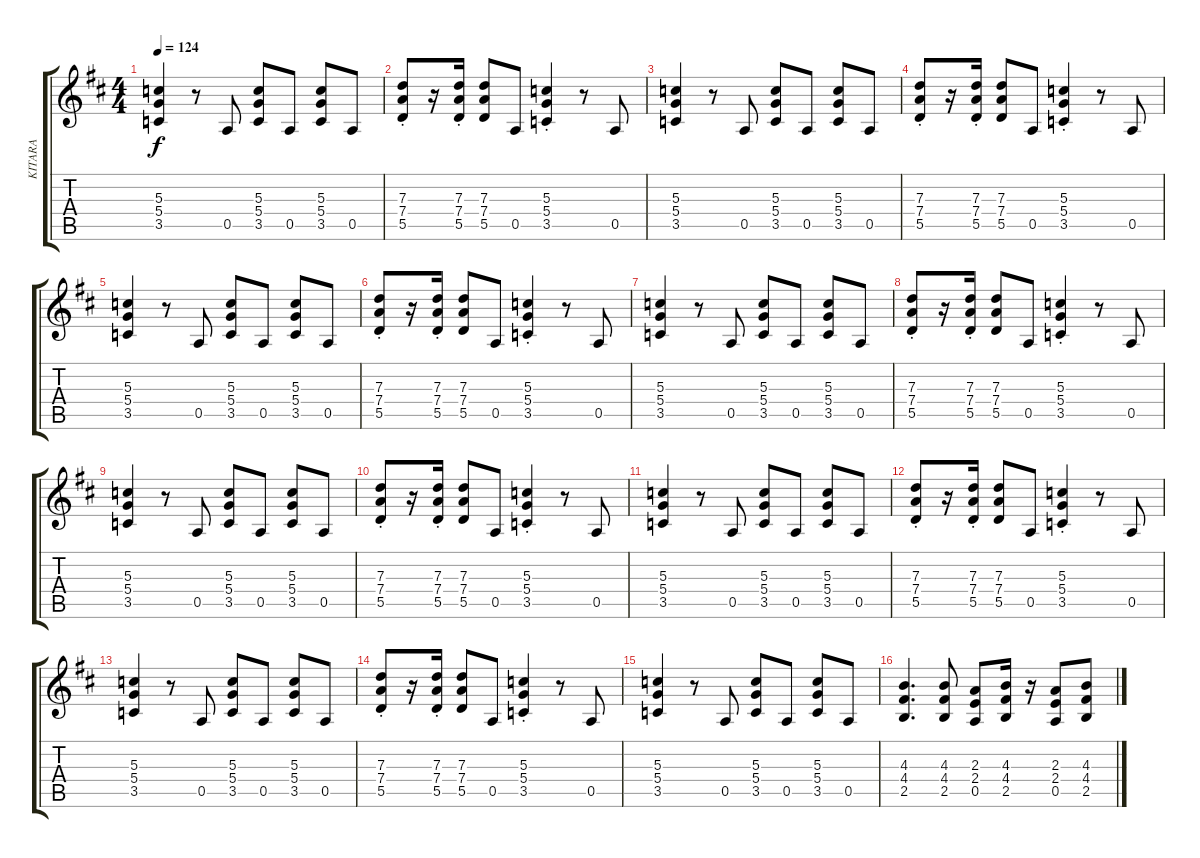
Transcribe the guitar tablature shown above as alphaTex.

\track ("KITARA" "KITARA") {instrument distortionguitar}
\staff {score tabs}
\tuning (E4 B3 G3 D3 A2 E2) {hide}
\ts (4 4)
\tempo 124
\clef g2
\ks d
(5.3 5.4 3.5).4{dy f} r.8 0.5.8 (5.3 5.4 3.5).8 0.5.8 (5.3 5.4 3.5).8 0.5.8 |
(7.3{st} 7.4{st} 5.5{st}).8 r.16 (7.3{st} 7.4{st} 5.5{st}).16 (7.3 7.4 5.5).8 0.5.8 (5.3 5.4 3.5{st}).4 r.8 0.5.8 |
(5.3 5.4 3.5).4 r.8 0.5.8 (5.3 5.4 3.5).8 0.5.8 (5.3 5.4 3.5).8 0.5.8 |
(7.3{st} 7.4{st} 5.5{st}).8 r.16 (7.3{st} 7.4{st} 5.5{st}).16 (7.3 7.4 5.5).8 0.5.8 (5.3 5.4 3.5{st}).4 r.8 0.5.8 |
(5.3 5.4 3.5).4 r.8 0.5.8 (5.3 5.4 3.5).8 0.5.8 (5.3 5.4 3.5).8 0.5.8 |
(7.3{st} 7.4{st} 5.5{st}).8 r.16 (7.3{st} 7.4{st} 5.5{st}).16 (7.3 7.4 5.5).8 0.5.8 (5.3 5.4 3.5{st}).4 r.8 0.5.8 |
(5.3 5.4 3.5).4 r.8 0.5.8 (5.3 5.4 3.5).8 0.5.8 (5.3 5.4 3.5).8 0.5.8 |
(7.3{st} 7.4{st} 5.5{st}).8 r.16 (7.3{st} 7.4{st} 5.5{st}).16 (7.3 7.4 5.5).8 0.5.8 (5.3 5.4 3.5{st}).4 r.8 0.5.8 |
(5.3 5.4 3.5).4 r.8 0.5.8 (5.3 5.4 3.5).8 0.5.8 (5.3 5.4 3.5).8 0.5.8 |
(7.3{st} 7.4{st} 5.5{st}).8 r.16 (7.3{st} 7.4{st} 5.5{st}).16 (7.3 7.4 5.5).8 0.5.8 (5.3 5.4 3.5{st}).4 r.8 0.5.8 |
(5.3 5.4 3.5).4 r.8 0.5.8 (5.3 5.4 3.5).8 0.5.8 (5.3 5.4 3.5).8 0.5.8 |
(7.3{st} 7.4{st} 5.5{st}).8 r.16 (7.3{st} 7.4{st} 5.5{st}).16 (7.3 7.4 5.5).8 0.5.8 (5.3 5.4 3.5{st}).4 r.8 0.5.8 |
(5.3 5.4 3.5).4 r.8 0.5.8 (5.3 5.4 3.5).8 0.5.8 (5.3 5.4 3.5).8 0.5.8 |
(7.3{st} 7.4{st} 5.5{st}).8 r.16 (7.3{st} 7.4{st} 5.5{st}).16 (7.3 7.4 5.5).8 0.5.8 (5.3 5.4 3.5{st}).4 r.8 0.5.8 |
(5.3 5.4 3.5).4 r.8 0.5.8 (5.3 5.4 3.5).8 0.5.8 (5.3 5.4 3.5).8 0.5.8 |
(4.3 4.4 2.5).4{d} (4.3 4.4 2.5).8 (2.3 2.4 0.5).8 (4.3 4.4 2.5).16 r.16 (2.3 2.4 0.5).8 (4.3 4.4 2.5).8
